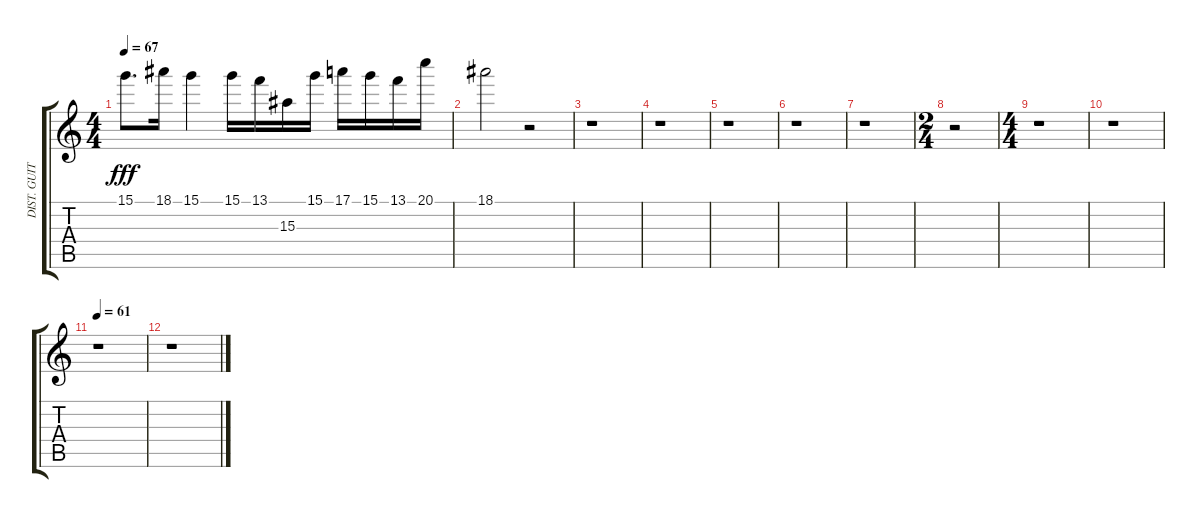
\track ("DIST. GUITAR" "DIST. GUIT") {instrument distortionguitar}
\staff {score tabs}
\tuning (E4 B3 G3 D3 A2 E2) {hide}
\ts (4 4)
\tempo 67
\clef g2
\ks c
15.1.8{d dy fff} 18.1.16 15.1.4 15.1.16 13.1.16 15.3.16 15.1.16 17.1.16 15.1.16 13.1.16 20.1.16 |
18.1.2 r.2 |
r.1 |
r.1 |
r.1 |
r.1 |
r.1 |
\ts (2 4)
r.2 |
\ts (4 4)
r.1 |
r.1 |
\tempo 61
r.1 |
r.1
